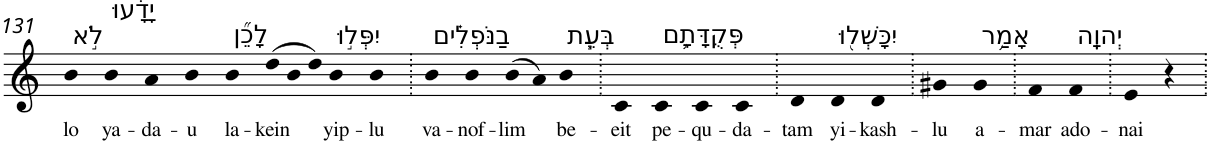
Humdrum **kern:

**kern	**text
*part1	*part1
*staff1	*staff1
*I"Piano	*
*I'Pno	*
!!LO:PB:g=z
*clefG2	*
*k[]	*
=131	=131
!LO:TX:a:t=לֹ֣א	!
!	!LO:LY:b
4b	lo
!LO:TX:a:t=יָדָ֔עוּ	!
!	!LO:LY:b
4b	ya-
!	!LO:LY:b
4a	-da-
!	!LO:LY:b
4b	-u
!LO:TX:a:t=לָכֵ֞ן	!
!	!LO:LY:b
4b	la-
*Xtuplet	*
!	!LO:LY:b
(>12dd	-kein
12b	.
12dd)	.
!LO:TX:a:t=יִפְּל֣וּ	!
!	!LO:LY:b
4b	yip-
!	!LO:LY:b
4b	-lu
=132.	=132.
!LO:TX:a:t=בַנֹּפְלִ֗ים	!
!	!LO:LY:b
4b	va-
!	!LO:LY:b
4b	-nof-
!	!LO:LY:b
(>8b	-lim
8a)	.
!LO:TX:a:t=בְּעֵ֧ת	!
!	!LO:LY:b
4b	be-
=133.	=133.
!	!LO:LY:b
4c	-eit
!LO:TX:a:t=פְּקֻדָּתָ֛ם	!
!	!LO:LY:b
4c	pe-
!	!LO:LY:b
4c	-qu-
!	!LO:LY:b
4c	-da-
=134.	=134.
!	!LO:LY:b
4d	-tam
!LO:TX:a:t=יִכָּשְׁל֖וּ	!
!	!LO:LY:b
4d	yi-
!	!LO:LY:b
4d	-kash-
=135.	=135.
!	!LO:LY:b
4g#X	-lu
!LO:TX:a:t=אָמַ֥ר	!
!	!LO:LY:b
4g#	a-
=136.	=136.
!	!LO:LY:b
4f	-mar
!LO:TX:a:t=יְהוָֽה	!
!	!LO:LY:b
4f	ado-
=137.	=137.
!	!LO:LY:b
4e	-nai
4r	.
=.	=.
*-	*-
